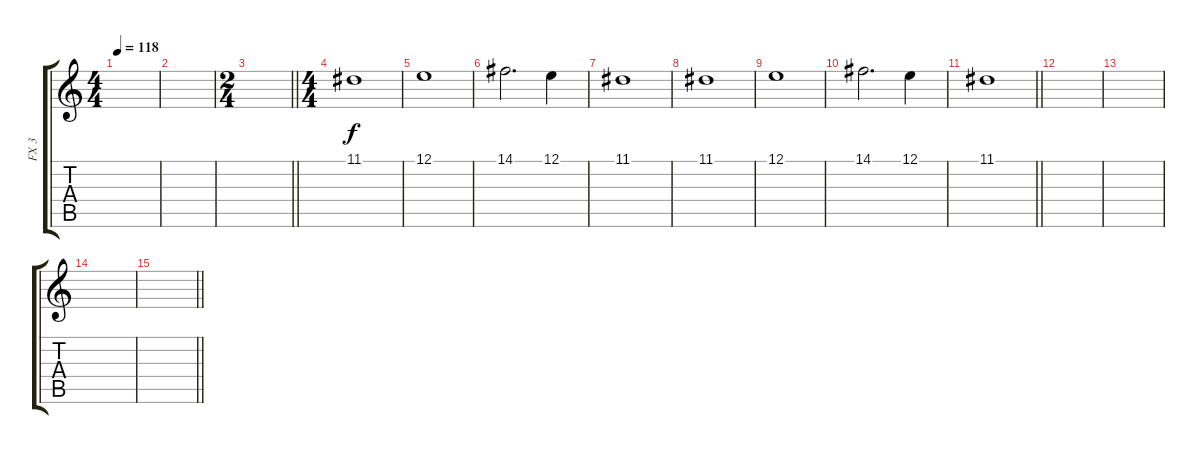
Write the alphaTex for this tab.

\track ("FX 3" "FX 3") {instrument lead6voice}
\staff {score tabs}
\tuning (E4 B3 G3 D3 A2 E2) {hide}
\ts (4 4)
\tempo 118
\clef g2
\ks c
|
|
\ts (2 4)
\barLineRight lightlight
|
\ts (4 4)
11.1.1 |
12.1.1 |
14.1.2{d} 12.1.4 |
11.1.1 |
11.1.1 |
12.1.1 |
14.1.2{d} 12.1.4 |
\barLineRight lightlight
11.1.1 |
|
|
|
\barLineRight lightlight
